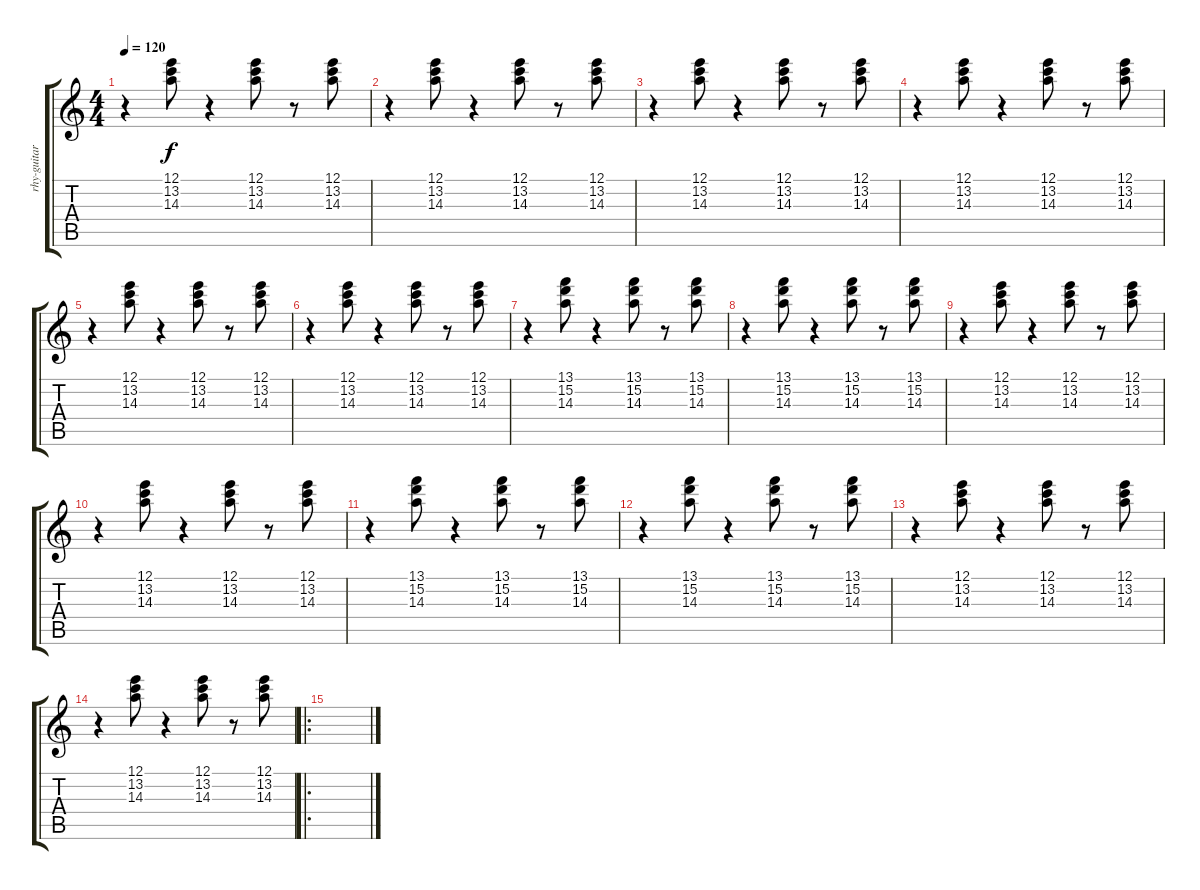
\track ("rhy-guitar" "rhy-guitar") {instrument acousticguitarsteel}
\staff {score tabs}
\tuning (E4 B3 G3 D3 A2 E2) {hide}
\ts (4 4)
\tempo 120
\clef g2
\ks c
r.4{dy f} (12.1 13.2 14.3).8 r.4 (12.1 13.2 14.3).8 r.8 (12.1 13.2 14.3).8 |
r.4 (12.1 13.2 14.3).8 r.4 (12.1 13.2 14.3).8 r.8 (12.1 13.2 14.3).8 |
r.4 (12.1 13.2 14.3).8 r.4 (12.1 13.2 14.3).8 r.8 (12.1 13.2 14.3).8 |
r.4 (12.1 13.2 14.3).8 r.4 (12.1 13.2 14.3).8 r.8 (12.1 13.2 14.3).8 |
r.4 (12.1 13.2 14.3).8 r.4 (12.1 13.2 14.3).8 r.8 (12.1 13.2 14.3).8 |
r.4 (12.1 13.2 14.3).8 r.4 (12.1 13.2 14.3).8 r.8 (12.1 13.2 14.3).8 |
r.4 (13.1 15.2 14.3).8 r.4 (13.1 15.2 14.3).8 r.8 (13.1 15.2 14.3).8 |
r.4 (13.1 15.2 14.3).8 r.4 (13.1 15.2 14.3).8 r.8 (13.1 15.2 14.3).8 |
r.4 (12.1 13.2 14.3).8 r.4 (12.1 13.2 14.3).8 r.8 (12.1 13.2 14.3).8 |
r.4 (12.1 13.2 14.3).8 r.4 (12.1 13.2 14.3).8 r.8 (12.1 13.2 14.3).8 |
r.4 (13.1 15.2 14.3).8 r.4 (13.1 15.2 14.3).8 r.8 (13.1 15.2 14.3).8 |
r.4 (13.1 15.2 14.3).8 r.4 (13.1 15.2 14.3).8 r.8 (13.1 15.2 14.3).8 |
r.4 (12.1 13.2 14.3).8 r.4 (12.1 13.2 14.3).8 r.8 (12.1 13.2 14.3).8 |
r.4 (12.1 13.2 14.3).8 r.4 (12.1 13.2 14.3).8 r.8 (12.1 13.2 14.3).8 |
\ro
